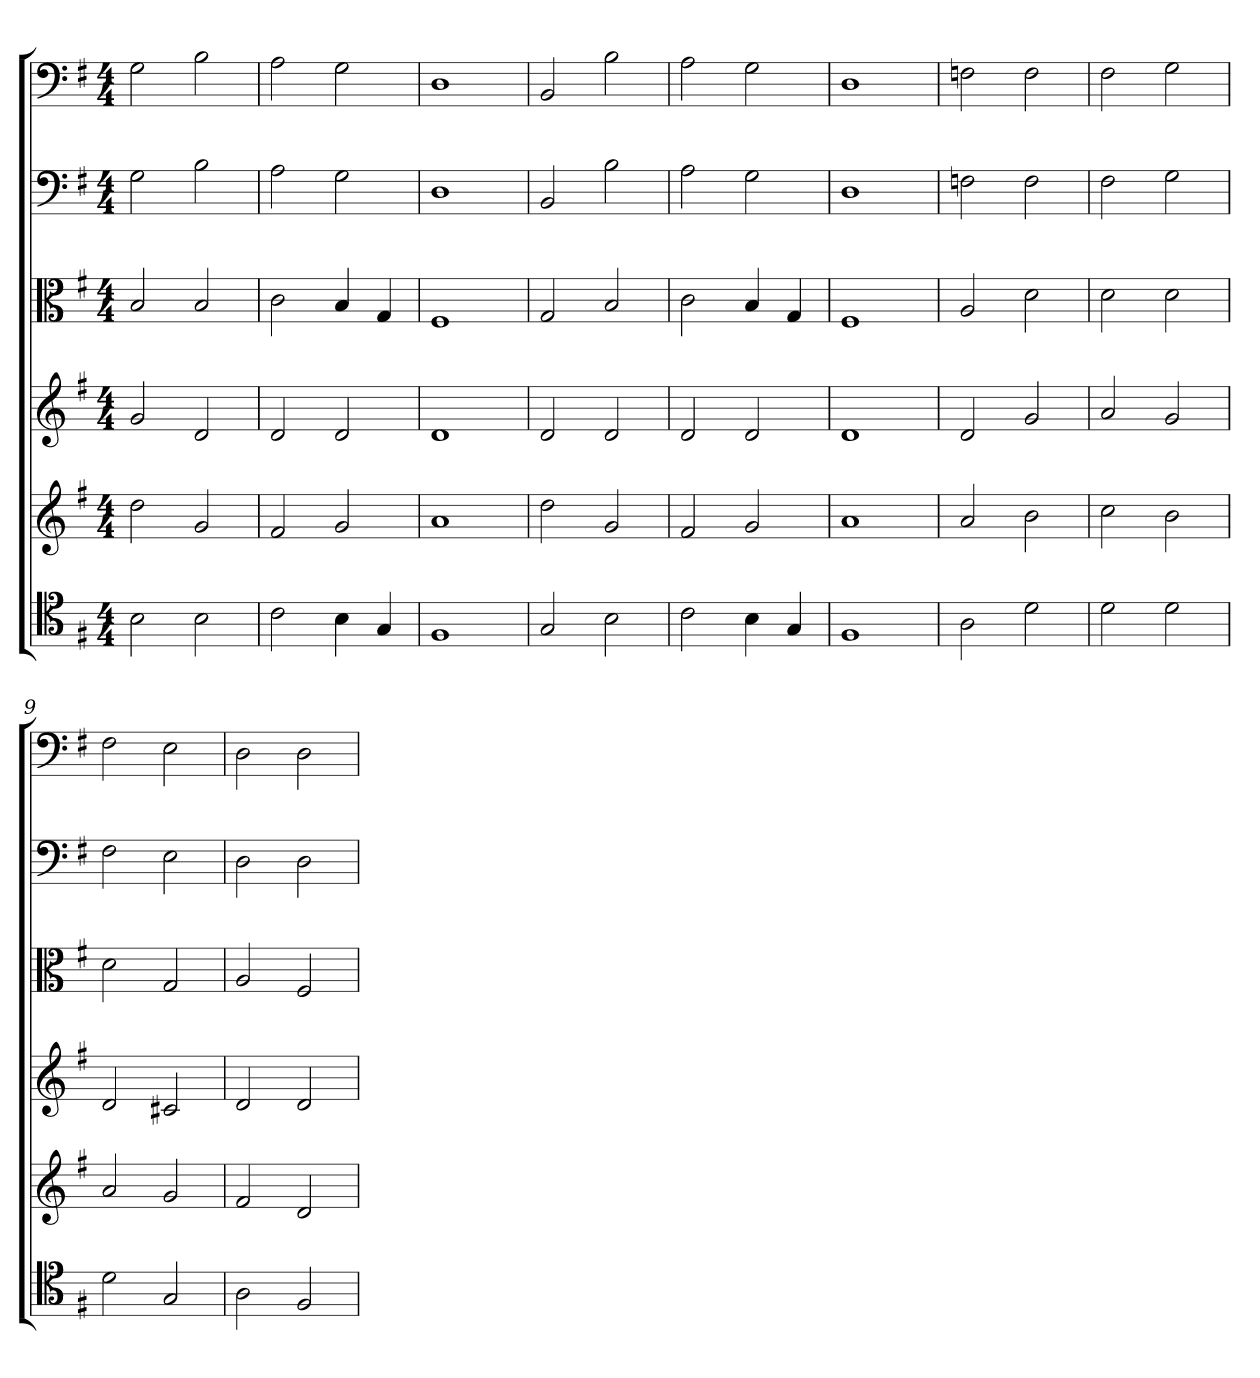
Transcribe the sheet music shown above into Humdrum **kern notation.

**kern	**kern	**kern	**kern	**kern	**kern
*part6	*part5	*part4	*part3	*part2	*part1
*staff6	*staff5	*staff4	*staff3	*staff2	*staff1
*clefC4	*	*	*clefC3	*clefF4	*clefF4
*k[f#]	*k[f#]	*k[f#]	*k[f#]	*k[f#]	*k[f#]
*G:	*G:	*G:	*G:	*G:	*G:
*M4/4	*M4/4	*M4/4	*M4/4	*M4/4	*M4/4
=1	=1	=1	=1	=1	=1
2B	2dd	2g	2B	2G	2G
2B	2g	2d	2B	2B	2B
=2	=2	=2	=2	=2	=2
2c	2f#	2d	2c	2A	2A
4B	2g	2d	4B	2G	2G
4G	.	.	4G	.	.
=3	=3	=3	=3	=3	=3
1F#	1a	1d	1F#	1D	1D
=4	=4	=4	=4	=4	=4
2G	2dd	2d	2G	2BB	2BB
2B	2g	2d	2B	2B	2B
=5	=5	=5	=5	=5	=5
2c	2f#	2d	2c	2A	2A
4B	2g	2d	4B	2G	2G
4G	.	.	4G	.	.
=6	=6	=6	=6	=6	=6
1F#	1a	1d	1F#	1D	1D
=7	=7	=7	=7	=7	=7
2A	2a	2d	2A	2Fn	2Fn
2d	2b	2g	2d	2F	2F
=8	=8	=8	=8	=8	=8
2d	2cc	2a	2d	2F#	2F#
2d	2b	2g	2d	2G	2G
=9	=9	=9	=9	=9	=9
2d	2a	2d	2d	2F#	2F#
2G	2g	2c#X	2G	2E	2E
=10	=10	=10	=10	=10	=10
2A	2f#	2d	2A	2D	2D
2F#	2d	2d	2F#	2D	2D
=	=	=	=	=	=
*-	*-	*-	*-	*-	*-
